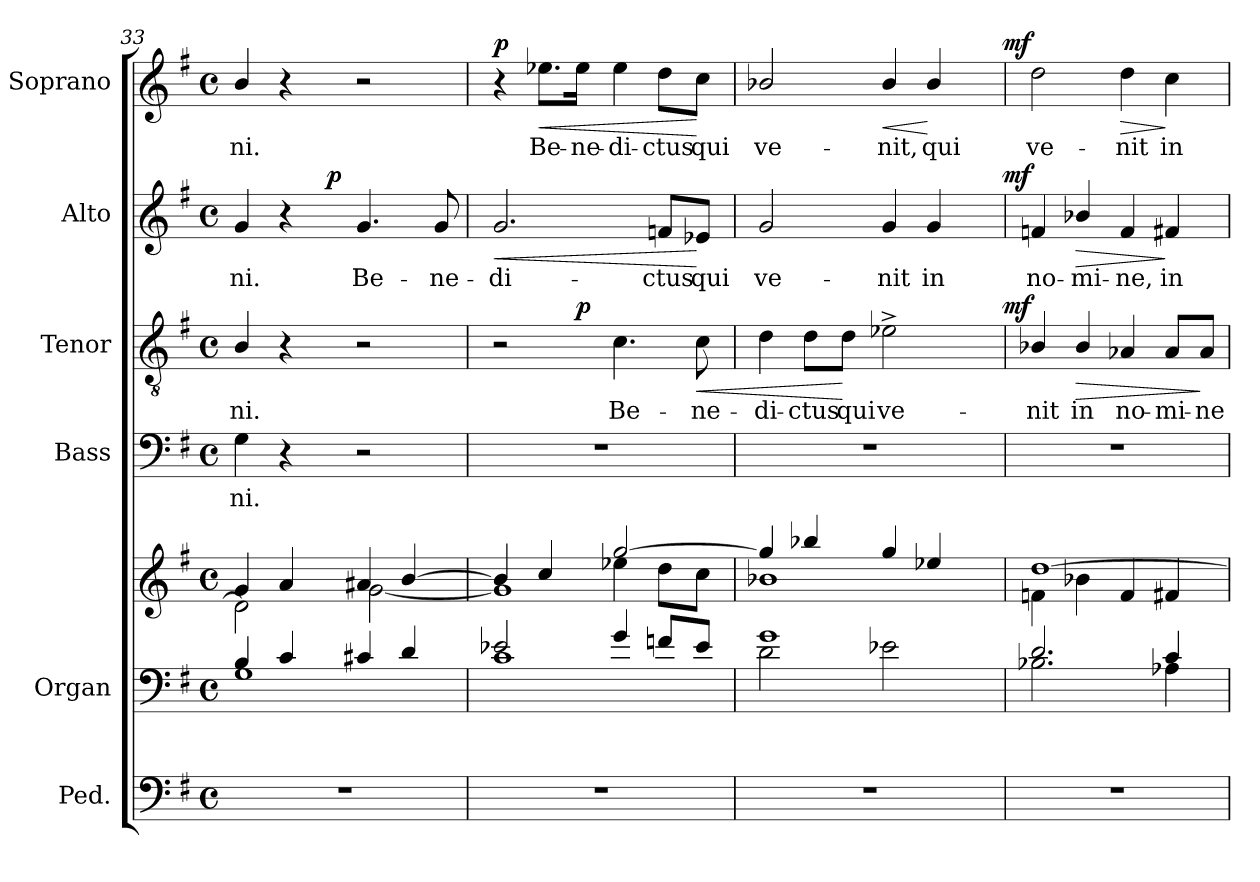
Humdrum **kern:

**kern	**kern	**kern	**kern	**text	**kern	**text	**dynam	**kern	**text	**dynam	**kern	**text	**dynam
*part6	*part5	*part5	*part4	*part4	*part3	*part3	*part3	*part2	*part2	*part2	*part1	*part1	*part1
*staff7	*staff6	*staff5	*staff4	*staff4	*staff3	*staff3	*staff3	*staff2	*staff2	*staff2	*staff1	*staff1	*staff1
*I"Ped.	*I"Organ	*	*I"Bass	*	*I"Tenor	*	*	*I"Alto	*	*	*I"Soprano	*	*
*	*I'Org.	*	*I'B.	*	*I'T.	*	*	*I'A.	*	*	*I'S.	*	*
*clefF4	*clefF4	*clefG2	*clefF4	*	*clefGv2	*	*	*clefG2	*	*	*clefG2	*	*
*	*	*	*	*	*ITrd7c12	*	*	*	*	*	*	*	*
*k[f#]	*k[f#]	*k[f#]	*k[f#]	*	*k[f#]	*	*	*k[f#]	*	*	*k[f#]	*	*
*G:	*G:	*G:	*G:	*	*G:	*	*	*G:	*	*	*G:	*	*
*M4/4	*M4/4	*M4/4	*M4/4	*	*M4/4	*	*	*M4/4	*	*	*M4/4	*	*
*met(c)	*met(c)	*met(c)	*met(c)	*	*met(c)	*	*	*met(c)	*	*	*met(c)	*	*
=33	=33	=33	=33	=33	=33	=33	=33	=33	=33	=33	=33	=33	=33
*	*^	*^	*	*	*	*	*	*	*	*	*	*	*
!	!	!	!	!	!	!LO:LY:b:color=#000000	!	!	!	!	!	!	!	!	!
!	!	!	!	!	!	!	!	!LO:LY:b:color=#000000	!	!	!	!	!	!	!
!	!	!	!	!	!	!	!	!	!	!	!LO:LY:b:color=#000000	!	!	!	!
!	!	!	!	!	!	!	!	!	!	!	!	!	!	!LO:LY:b:color=#000000	!
*	*	*	*	*	*	*	*	*	*	*^	*	*	*	*	*
1r	4Bi/	1Gi	4gi/	2di\]	4Gi\	-ni.	4BBi/	-ni.	.	4gi/	4ryy	-ni.	.	4bi/	-ni.	.
.	4ci/	.	4ai/	.	4r	.	4r	.	.	4r	16ryy	.	.	4r	.	.
.	.	.	.	.	.	.	.	.	.	.	32ryy	.	.	.	.	.
.	.	.	.	.	.	.	.	.	.	.	64ryy	.	.	.	.	.
.	.	.	.	.	.	.	.	.	.	.	128ryy	.	.	.	.	.
.	.	.	.	.	.	.	.	.	.	.	512ryy	.	.	.	.	.
.	.	.	.	.	.	.	.	.	.	.	2ryy	.	p	.	.	.
!	!	!	!	!	!	!	!	!	!	!	!	!LO:LY:b:color=#000000	!	!	!	!
.	4c#Xi/	.	4a#Xi/	[2gi\	2r	.	2r	.	.	4.gi/	.	Be-	.	2r	.	.
.	4di/	.	[4bi/	.	.	.	.	.	.	.	.	.	.	.	.	.
.	.	.	.	.	.	.	.	.	.	.	8ryy	.	.	.	.	.
!	!	!	!	!	!	!	!	!	!	!	!	!LO:LY:b:color=#000000	!	!	!	!
.	.	.	.	.	.	.	.	.	.	8gi/	.	-ne-	.	.	.	.
.	.	.	.	.	.	.	.	.	.	.	256.ryy	.	.	.	.	.
*	*	*	*	*	*	*	*	*	*	*v	*v	*	*	*	*	*
=34	=34	=34	=34	=34	=34	=34	=34	=34	=34	=34	=34	=34	=34	=34	=34
*	*	*	*	*^	*	*	*	*	*	*	*	*	*	*	*
*	*	*	*	*	*	*	*	*	*	*	*^	*	*	*	*	*
!	!	!	!	!	!	!	!	!	!	!	!	!	!LO:LY:b:color=#000000	!LO:HP:b	!	!	!
*	*	*	*	*	*	*	*	*^	*	*	*v	*v	*	*	*	*	*
1r	2e-Xi/	1ci	4bi/]	1gi]	2ryy	1r	.	2r	4..ryy	.	.	2.gi/	-di-	<	4r	.	p
!	!	!	!	!	!	!	!	!	!	!	!	!	!	!	!	!LO:LY:b:color=#000000	!LO:HP:b
.	.	.	4cci/	.	.	.	.	.	.	.	.	.	.	.	8.ee-Xi\L	Be-	<
!	!	!	!	!	!	!	!	!	!	!	!	!	!	!	!	!LO:LY:b:color=#000000	!
.	.	.	.	.	.	.	.	.	2ryy	.	p	.	.	.	16ee-i\Jk	-ne-	.
!	!	!	!	!	!	!	!	!	!	!LO:LY:b:color=#000000	!	!	!	!	!	!	!
!	!	!	!	!	!	!	!	!	!	!	!	!	!	!	!	!LO:LY:b:color=#000000	!
.	4gi/	.	[2ggi/	.	4ee-Xi\	.	.	4.Ci\	.	Be-	.	.	.	.	4ee-i\	-di-	.
!	!	!	!	!	!	!	!	!	!	!	!	!	!LO:LY:b:color=#000000	!	!	!	!
!	!	!	!	!	!	!	!	!	!	!	!	!	!	!	!	!LO:LY:b:color=#000000	!
.	8fni/L	.	.	.	8ddi\L	.	.	.	.	.	.	8fni/L	-ctus	.	8ddi\L	-ctus	.
!	!	!	!	!	!	!	!	!	!	!LO:LY:b:color=#000000	!LO:HP:b	!	!	!	!	!	!
!	!	!	!	!	!	!	!	!	!	!	!	!	!LO:LY:b:color=#000000	!	!	!	!
!	!	!	!	!	!	!	!	!	!	!	!	!	!	!	!	!LO:LY:b:color=#000000	!
.	8e-i/J	.	.	.	8cci\J	.	.	8Ci\	.	-ne-	<	8e-Xi/J	qui	[	8cci\J	qui	[
.	.	.	.	.	.	.	.	.	16ryy	.	.	.	.	.	.	.	.
*	*	*	*	*v	*v	*	*	*	*	*	*	*	*	*	*	*	*
=35	=35	=35	=35	=35	=35	=35	=35	=35	=35	=35	=35	=35	=35	=35	=35	=35
*	*	*	*	*^	*	*	*	*	*	*	*	*	*	*	*	*
!	!	!	!	!	!	!	!	!	!	!LO:LY:b:color=#000000	!	!	!	!	!	!	!
*	*	*	*	*v	*v	*	*	*	*	*	*	*	*	*	*	*	*
*	*	*	*	*^	*	*	*	*	*	*	*	*	*	*	*	*
!	!	!	!	!	!	!	!	!	!	!	!	!	!LO:LY:b:color=#000000	!	!	!	!
*	*	*	*	*v	*v	*	*	*	*	*	*	*	*	*	*	*	*
*	*	*	*	*^	*	*	*	*	*	*	*	*	*	*	*	*
!	!	!	!	!	!	!	!	!	!	!	!	!	!	!	!	!LO:LY:b:color=#000000	!
*	*	*	*	*v	*v	*	*	*	*	*	*	*^	*	*	*^	*	*
1r	1gi	2di\	4ggi/]	1b-Xi	1r	.	4Di\	2ryy	-di-	.	2gi/	2ryy	ve-	.	2b-Xi/	2ryy	ve-	.
!	!	!	!	!	!	!	!	!	!LO:LY:b:color=#000000	!	!	!	!	!	!	!	!	!
.	.	.	4bb-Xi/	.	.	.	8Di\L	.	-ctus	.	.	.	.	.	.	.	.	.
!	!	!	!	!	!	!	!	!	!LO:LY:b:color=#000000	!	!	!	!	!	!	!	!	!
.	.	.	.	.	.	.	8Di\J	.	qui	[	.	.	.	.	.	.	.	.
!	!	!	!	!	!	!	!	!	!LO:LY:b:color=#000000	!	!	!	!	!	!	!	!	!
!	!	!	!	!	!	!	!	!	!	!	!	!	!LO:LY:b:color=#000000	!	!	!	!	!
!	!	!	!	!	!	!	!	!	!	!	!	!	!	!	!	!	!LO:LY:b:color=#000000	!LO:HP:b
.	.	2e-Xi\	4ggi/	.	.	.	2E-X^i\	4ryy	ve-	.	4gi/	4ryy	-nit	.	4b-i/	4ryy	-nit,	<
!	!	!	!	!	!	!	!	!	!	!	!	!	!LO:LY:b:color=#000000	!	!	!	!	!
!	!	!	!	!	!	!	!	!	!	!	!	!	!	!	!	!	!LO:LY:b:color=#000000	!
.	.	.	4ee-Xi/	.	.	.	.	8ryy	.	.	4gi/	8ryy	in	.	4b-i/	8ryy	qui	[
.	.	.	.	.	.	.	.	16ryy	.	.	.	16ryy	.	.	.	16ryy	.	.
.	.	.	.	.	.	.	.	32ryy	.	.	.	32ryy	.	.	.	32ryy	.	.
.	.	.	.	.	.	.	.	64ryy	.	.	.	64ryy	.	.	.	64ryy	.	.
.	.	.	.	.	.	.	.	128...ryy	.	.	.	128...ryy	.	.	.	128...ryy	.	.
.	.	.	.	.	.	.	.	1024ryy	.	mf	.	1024ryy	.	mf	.	1024ryy	.	mf
*	*	*	*	*	*	*	*v	*v	*	*	*	*	*	*	*v	*v	*	*
*	*	*	*	*	*	*	*	*	*	*v	*v	*	*	*	*	*
=36	=36	=36	=36	=36	=36	=36	=36	=36	=36	=36	=36	=36	=36	=36	=36
*	*	*	*	*	*	*	*^	*	*	*^	*	*	*^	*	*
!	!	!	!	!	!	!	!	!	!LO:LY:b:color=#000000	!	!	!	!	!	!	!	!	!
*	*	*	*	*	*	*	*v	*v	*	*	*	*	*	*	*v	*v	*	*
*	*	*	*	*	*	*	*	*	*	*v	*v	*	*	*	*	*
*	*	*	*	*	*	*	*^	*	*	*^	*	*	*^	*	*
!	!	!	!	!	!	!	!	!	!	!	!	!	!LO:LY:b:color=#000000	!	!	!	!	!
*	*	*	*	*	*	*	*v	*v	*	*	*	*	*	*	*v	*v	*	*
*	*	*	*	*	*	*	*	*	*	*v	*v	*	*	*	*	*
*	*	*	*	*	*	*	*^	*	*	*^	*	*	*^	*	*
!	!	!	!	!	!	!	!	!	!	!	!	!	!	!	!	!	!LO:LY:b:color=#000000	!
*	*	*	*	*	*	*	*v	*v	*	*	*	*	*	*	*v	*v	*	*
*	*	*	*	*	*	*	*	*	*	*v	*v	*	*	*	*	*
1r	2.di/	2.B-Xi\	[1ddi	4fni\	1r	.	4BB-Xi/	-nit	.	4fni/	no-	.	2ddi\	ve-	.
!	!	!	!	!	!	!	!	!LO:LY:b:color=#000000	!LO:HP:b	!	!	!	!	!	!
!	!	!	!	!	!	!	!	!	!	!	!LO:LY:b:color=#000000	!LO:HP:b	!	!	!
.	.	.	.	4b-Xi\	.	.	4BB-i/	in	>	4b-Xi/	-mi-	>	.	.	.
!	!	!	!	!	!	!	!	!LO:LY:b:color=#000000	!	!	!	!	!	!	!
!	!	!	!	!	!	!	!	!	!	!	!LO:LY:b:color=#000000	!	!	!	!
!	!	!	!	!	!	!	!	!	!	!	!	!	!	!LO:LY:b:color=#000000	!LO:HP:b
.	.	.	.	4fi/	.	.	4AA-Xi/	no-	.	4fi/	-ne,	.	4ddi\	-nit	>
!	!	!	!	!	!	!	!	!LO:LY:b:color=#000000	!	!	!	!	!	!	!
!	!	!	!	!	!	!	!	!	!	!	!LO:LY:b:color=#000000	!	!	!	!
!	!	!	!	!	!	!	!	!	!	!	!	!	!	!LO:LY:b:color=#000000	!
.	4ci/	4A-Xi\	.	4f#Xi/	.	.	8AA-i/L	-mi-	.	4f#Xi/	in	]	4cci\	in	]
!	!	!	!	!	!	!	!	!LO:LY:b:color=#000000	!	!	!	!	!	!	!
.	.	.	.	.	.	.	8AA-i/J	-ne	]	.	.	.	.	.	.
*	*v	*v	*	*	*	*	*	*	*	*	*	*	*	*	*
*	*	*v	*v	*	*	*	*	*	*	*	*	*	*	*
=	=	=	=	=	=	=	=	=	=	=	=	=	=
*-	*-	*-	*-	*-	*-	*-	*-	*-	*-	*-	*-	*-	*-
